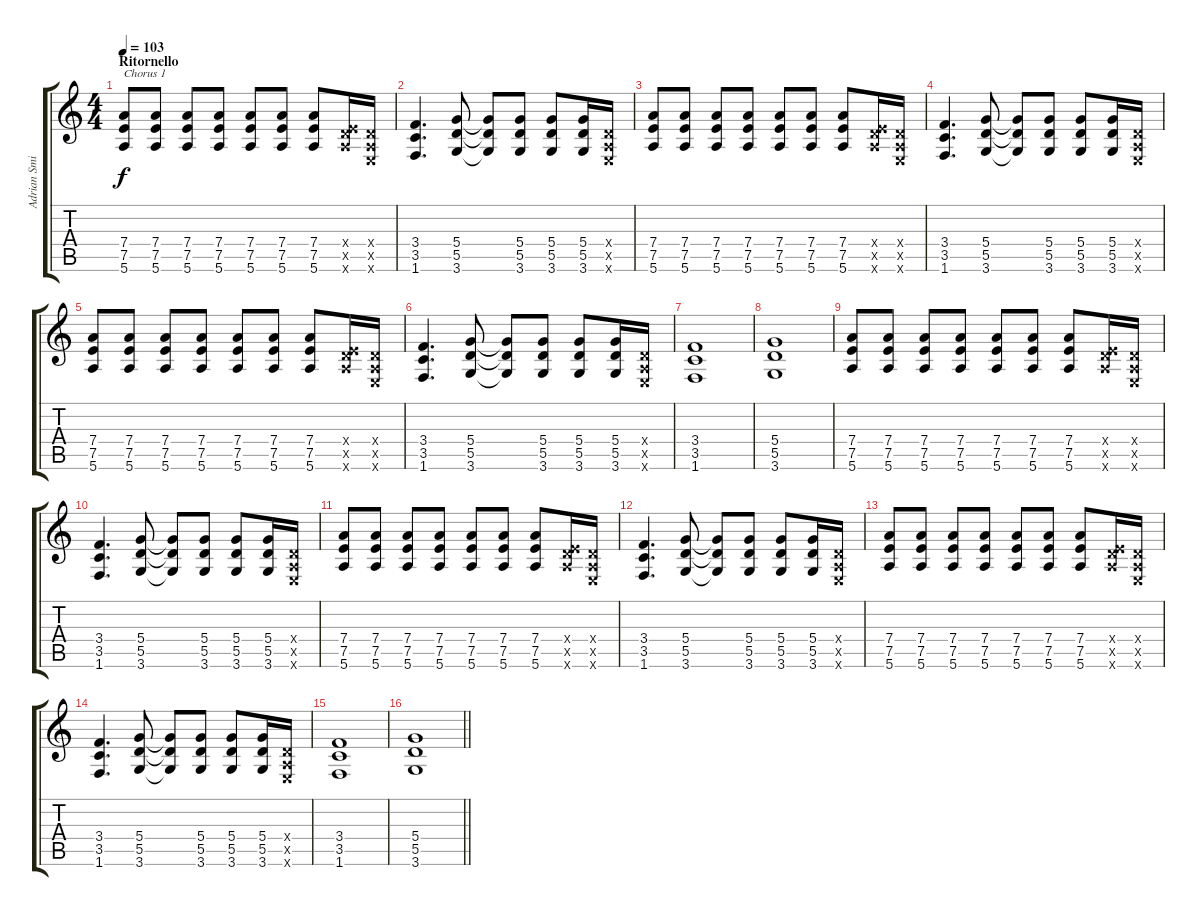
\track ("Adrian Smith" "Adrian Smi") {instrument electricguitarclean}
\staff {score tabs}
\tuning (E4 B3 G3 D3 A2 E2) {hide}
\ts (4 4)
\section ("" "Ritornello")
\tempo 103
\clef g2
\ks c
(7.4 7.5 5.6).8{txt "Chorus 1" dy f} (7.4 7.5 5.6).8 (7.4 7.5 5.6).8 (7.4 7.5 5.6).8 (7.4 7.5 5.6).8 (7.4 7.5 5.6).8 (7.4 7.5 5.6).8 (0.4{x} 7.5{x} 5.6{x}).16 (0.4{x} 0.5{x} 0.6{x}).16 |
(3.4 3.5 1.6).4{d} (5.4 5.5 3.6).8 (5.4{t} 5.5{t} 3.6{t}).8 (5.4 5.5 3.6).8 (5.4 5.5 3.6).8 (5.4 5.5 3.6).16 (0.4{x} 0.5{x} 0.6{x}).16 |
(7.4 7.5 5.6).8 (7.4 7.5 5.6).8 (7.4 7.5 5.6).8 (7.4 7.5 5.6).8 (7.4 7.5 5.6).8 (7.4 7.5 5.6).8 (7.4 7.5 5.6).8 (0.4{x} 7.5{x} 5.6{x}).16 (0.4{x} 0.5{x} 0.6{x}).16 |
(3.4 3.5 1.6).4{d} (5.4 5.5 3.6).8 (5.4{t} 5.5{t} 3.6{t}).8 (5.4 5.5 3.6).8 (5.4 5.5 3.6).8 (5.4 5.5 3.6).16 (0.4{x} 0.5{x} 0.6{x}).16 |
(7.4 7.5 5.6).8 (7.4 7.5 5.6).8 (7.4 7.5 5.6).8 (7.4 7.5 5.6).8 (7.4 7.5 5.6).8 (7.4 7.5 5.6).8 (7.4 7.5 5.6).8 (0.4{x} 7.5{x} 5.6{x}).16 (0.4{x} 0.5{x} 0.6{x}).16 |
(3.4 3.5 1.6).4{d} (5.4 5.5 3.6).8 (5.4{t} 5.5{t} 3.6{t}).8 (5.4 5.5 3.6).8 (5.4 5.5 3.6).8 (5.4 5.5 3.6).16 (0.4{x} 0.5{x} 0.6{x}).16 |
(3.4 3.5 1.6).1 |
(5.4 5.5 3.6).1 |
(7.4 7.5 5.6).8 (7.4 7.5 5.6).8 (7.4 7.5 5.6).8 (7.4 7.5 5.6).8 (7.4 7.5 5.6).8 (7.4 7.5 5.6).8 (7.4 7.5 5.6).8 (0.4{x} 7.5{x} 5.6{x}).16 (0.4{x} 0.5{x} 0.6{x}).16 |
(3.4 3.5 1.6).4{d} (5.4 5.5 3.6).8 (5.4{t} 5.5{t} 3.6{t}).8 (5.4 5.5 3.6).8 (5.4 5.5 3.6).8 (5.4 5.5 3.6).16 (0.4{x} 0.5{x} 0.6{x}).16 |
(7.4 7.5 5.6).8 (7.4 7.5 5.6).8 (7.4 7.5 5.6).8 (7.4 7.5 5.6).8 (7.4 7.5 5.6).8 (7.4 7.5 5.6).8 (7.4 7.5 5.6).8 (0.4{x} 7.5{x} 5.6{x}).16 (0.4{x} 0.5{x} 0.6{x}).16 |
(3.4 3.5 1.6).4{d} (5.4 5.5 3.6).8 (5.4{t} 5.5{t} 3.6{t}).8 (5.4 5.5 3.6).8 (5.4 5.5 3.6).8 (5.4 5.5 3.6).16 (0.4{x} 0.5{x} 0.6{x}).16 |
(7.4 7.5 5.6).8 (7.4 7.5 5.6).8 (7.4 7.5 5.6).8 (7.4 7.5 5.6).8 (7.4 7.5 5.6).8 (7.4 7.5 5.6).8 (7.4 7.5 5.6).8 (0.4{x} 7.5{x} 5.6{x}).16 (0.4{x} 0.5{x} 0.6{x}).16 |
(3.4 3.5 1.6).4{d} (5.4 5.5 3.6).8 (5.4{t} 5.5{t} 3.6{t}).8 (5.4 5.5 3.6).8 (5.4 5.5 3.6).8 (5.4 5.5 3.6).16 (0.4{x} 0.5{x} 0.6{x}).16 |
(3.4 3.5 1.6).1 |
\barLineRight lightlight
(5.4 5.5 3.6).1
